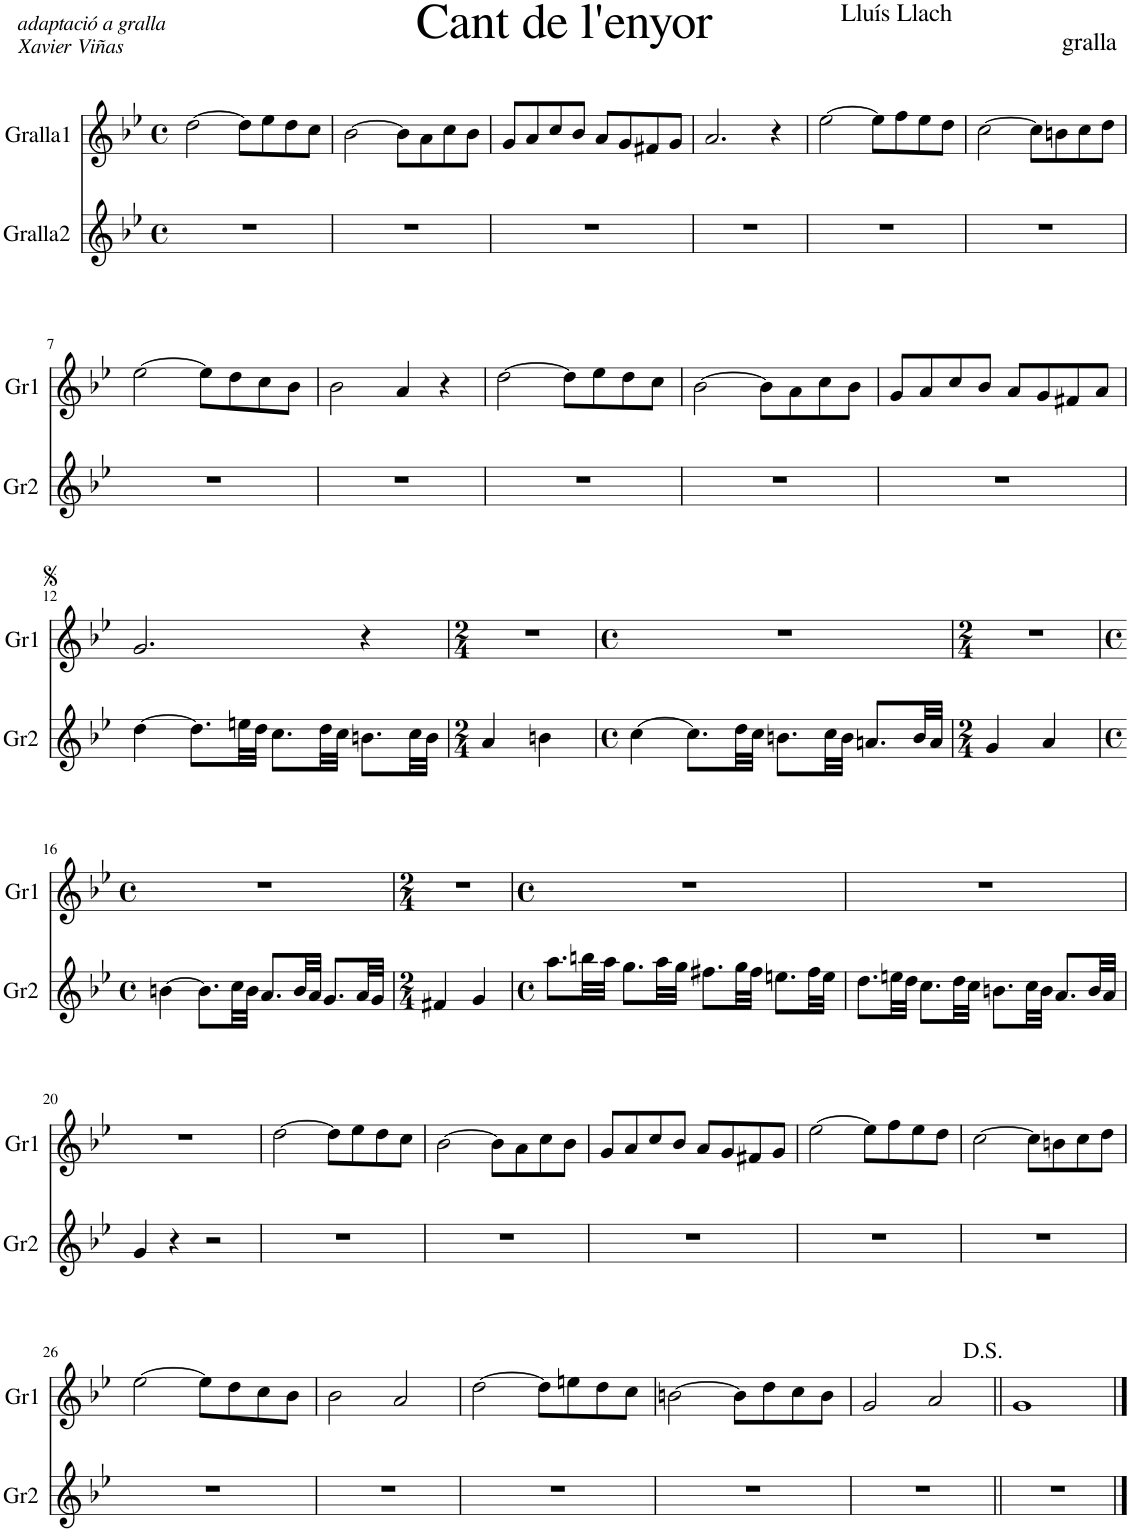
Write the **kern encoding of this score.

**kern	**kern
*part2	*part1
*staff2	*staff1
*I"Gralla2	*I"Gralla1
*I'Gr2	*I'Gr1
*clefG2	*clefG2
*k[b-e-]	*k[b-e-]
*M4/4	*M4/4
*met(c)	*met(c)
=1	=1
1r	[2dd\
.	8dd\L]
.	8ee-\
.	8dd\
.	8cc\J
=2	=2
1r	[2b-\
.	8b-\L]
.	8a\
.	8cc\
.	8b-\J
=3	=3
1r	8g/L
.	8a/
.	8cc/
.	8b-/J
.	8a/L
.	8g/
.	8f#X/
.	8g/J
=4	=4
1r	2.a/
.	4r
=5	=5
1r	[2ee-\
.	8ee-\L]
.	8ff\
.	8ee-\
.	8dd\J
=6	=6
1r	[2cc\
.	8cc\L]
.	8bn\
.	8cc\
.	8dd\J
!!LO:LB:g=z
=7	=7
1r	[2ee-\
.	8ee-\L]
.	8dd\
.	8cc\
.	8b-\J
=8	=8
1r	2b-\
.	4a/
.	4r
=9	=9
1r	[2dd\
.	8dd\L]
.	8ee-\
.	8dd\
.	8cc\J
=10	=10
1r	[2b-\
.	8b-\L]
.	8a\
.	8cc\
.	8b-\J
=11	=11
1r	8g/L
.	8a/
.	8cc/
.	8b-/J
.	8a/L
.	8g/
.	8f#X/
.	8a/J
!!LO:LB:g=z
=12	=12
[4dd\	2.g/
8.dd\L]	.
32een\LL	.
32dd\JJJ	.
8.cc\L	.
32dd\LL	.
32cc\JJJ	.
8.bn\L	4r
32cc\LL	.
32b\JJJ	.
=13	=13
*M2/4	*M2/4
4a/	2r
4bn\	.
=14	=14
*M4/4	*M4/4
*met(c)	*met(c)
[4cc\	1r
8.cc\L]	.
32dd\LL	.
32cc\JJJ	.
8.bn\L	.
32cc\LL	.
32b\JJJ	.
8.an/L	.
32b/LL	.
32a/JJJ	.
=15	=15
*M2/4	*M2/4
4g/	2r
4a/	.
!!LO:LB:g=z
=16	=16
*M4/4	*M4/4
*met(c)	*met(c)
[4bn\	1r
8.b\L]	.
32cc\LL	.
32b\JJJ	.
8.a/L	.
32b/LL	.
32a/JJJ	.
8.g/L	.
32a/LL	.
32g/JJJ	.
=17	=17
*M2/4	*M2/4
4f#X/	2r
4g/	.
=18	=18
*M4/4	*M4/4
*met(c)	*met(c)
8.aa\L	1r
32bbn\LL	.
32aa\JJJ	.
8.gg\L	.
32aa\LL	.
32gg\JJJ	.
8.ff#X\L	.
32gg\LL	.
32ff#\JJJ	.
8.een\L	.
32ff#\LL	.
32ee\JJJ	.
=19	=19
8.dd\L	1r
32een\LL	.
32dd\JJJ	.
8.cc\L	.
32dd\LL	.
32cc\JJJ	.
8.bn\L	.
32cc\LL	.
32b\JJJ	.
8.a/L	.
32b/LL	.
32a/JJJ	.
!!LO:LB:g=z
=20	=20
4g/	1r
4r	.
2r	.
=21	=21
1r	[2dd\
.	8dd\L]
.	8ee-\
.	8dd\
.	8cc\J
=22	=22
1r	[2b-\
.	8b-\L]
.	8a\
.	8cc\
.	8b-\J
=23	=23
1r	8g/L
.	8a/
.	8cc/
.	8b-/J
.	8a/L
.	8g/
.	8f#X/
.	8g/J
=24	=24
1r	[2ee-\
.	8ee-\L]
.	8ff\
.	8ee-\
.	8dd\J
=25	=25
1r	[2cc\
.	8cc\L]
.	8bn\
.	8cc\
.	8dd\J
!!LO:LB:g=z
=26	=26
1r	[2ee-\
.	8ee-\L]
.	8dd\
.	8cc\
.	8b-\J
=27	=27
1r	2b-\
.	2a/
=28	=28
1r	[2dd\
.	8dd\L]
.	8een\
.	8dd\
.	8cc\J
=29	=29
1r	[2bn\
.	8b\L]
.	8dd\
.	8cc\
.	8b\J
=30	=30
1r	2g/
.	2a/
=31||	=31||
1r	1g
==	==
*-	*-
